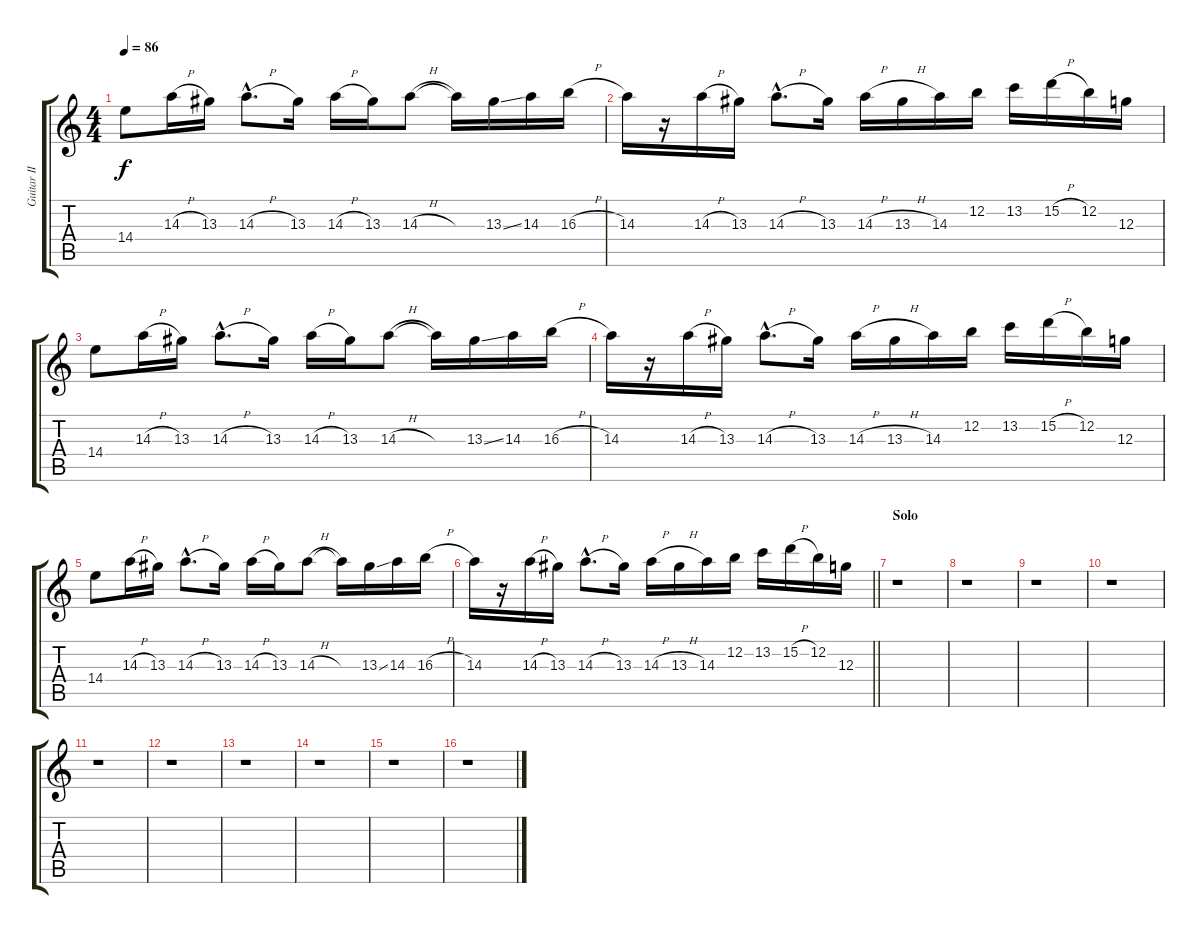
\track ("Guitar II" "Guitar II") {instrument electricguitarjazz}
\staff {score tabs}
\tuning (E4 B3 G3 D3 A2 E2) {hide}
\ts (4 4)
\tempo 86
\clef g2
\ks aminor
14.4.8{dy f} 14.3{h}.16 13.3.16 14.3{h hac}.8{d} 13.3.16 14.3{h}.16 13.3.16 14.3{h}.8 14.3{t}.16 13.3{ss}.16 14.3.16 16.3{h}.16 |
14.3.16 r.16 14.3{h}.16 13.3.16 14.3{h hac}.8{d} 13.3.16 14.3{h}.16 13.3{h}.16 14.3.16 12.2.16 13.2.16 15.2{h}.16 12.2.16 12.3.16 |
14.4.8 14.3{h}.16 13.3.16 14.3{h hac}.8{d} 13.3.16 14.3{h}.16 13.3.16 14.3{h}.8 14.3{t}.16 13.3{ss}.16 14.3.16 16.3{h}.16 |
14.3.16 r.16 14.3{h}.16 13.3.16 14.3{h hac}.8{d} 13.3.16 14.3{h}.16 13.3{h}.16 14.3.16 12.2.16 13.2.16 15.2{h}.16 12.2.16 12.3.16 |
14.4.8 14.3{h}.16 13.3.16 14.3{h hac}.8{d} 13.3.16 14.3{h}.16 13.3.16 14.3{h}.8 14.3{t}.16 13.3{ss}.16 14.3.16 16.3{h}.16 |
\barLineRight lightlight
14.3.16 r.16 14.3{h}.16 13.3.16 14.3{h hac}.8{d} 13.3.16 14.3{h}.16 13.3{h}.16 14.3.16 12.2.16 13.2.16 15.2{h}.16 12.2.16 12.3.16 |
\section ("" "Solo")
r.1 |
r.1 |
r.1 |
r.1 |
r.1 |
r.1 |
r.1 |
r.1 |
r.1 |
r.1
